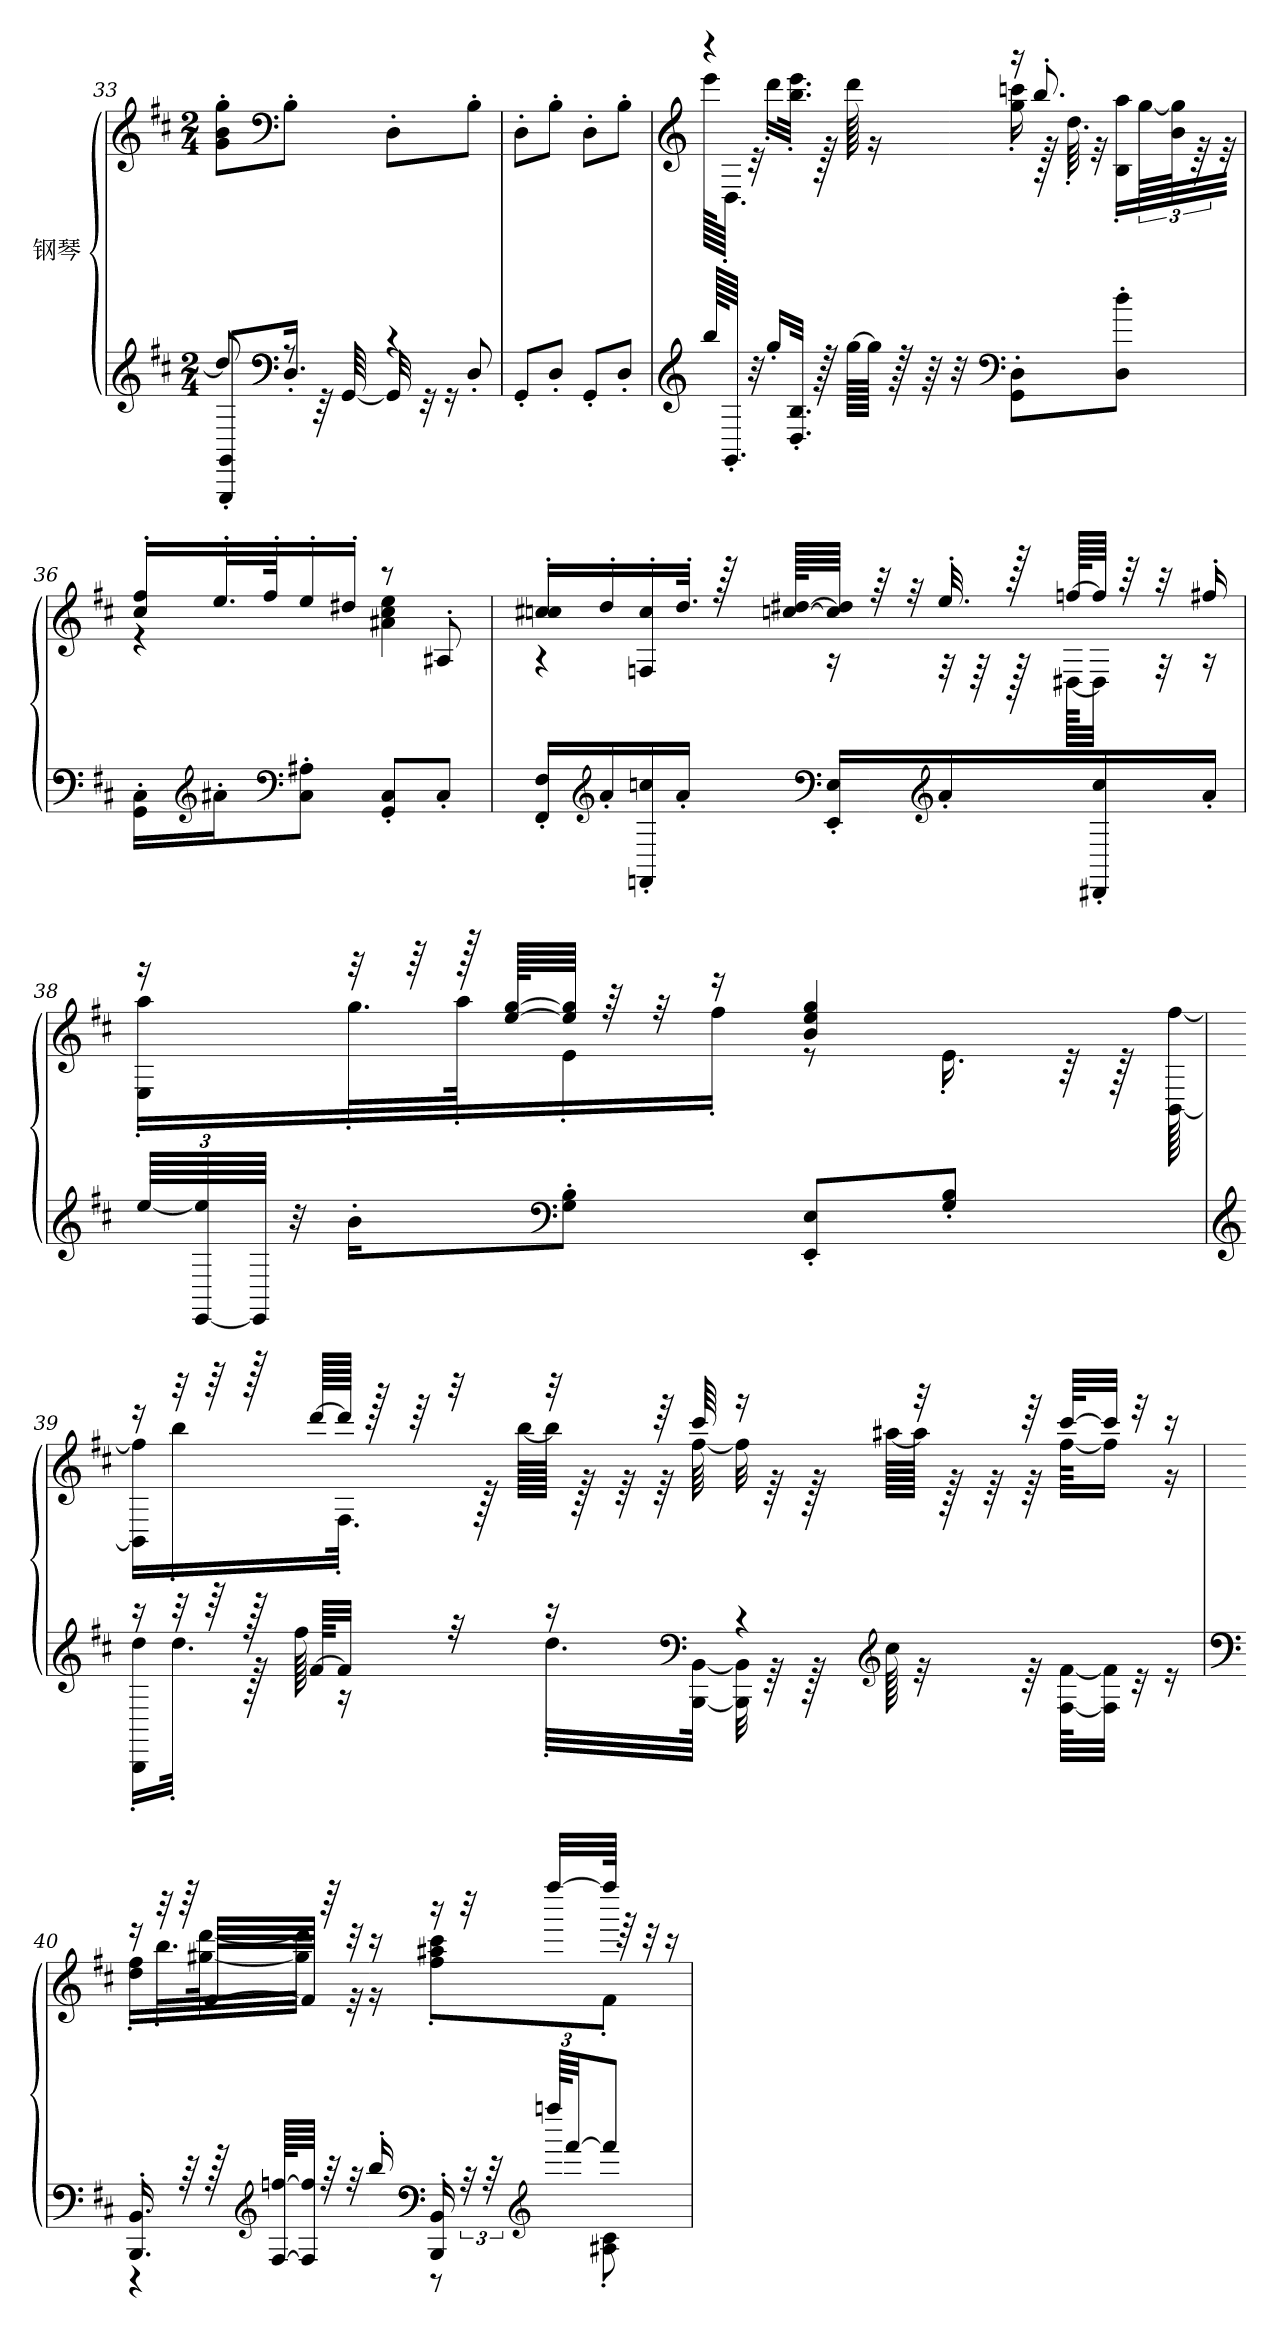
**kern	**kern
*part1	*part1
*staff2	*staff1
*I"钢琴	*
*clefG2	*clefG2
*k[f#c#]	*k[f#c#]
*M2/4	*M2/4
=33	=33
*^	*
8dd#/]	8GGG/' 8GG/'L	8g\' 8b\' 8gg\'L
*clefF4	*	*clefF4
8r	16.D'/Jk	8B'\J
.	64r	.
.	[64GG/	.
4r	32GG/]	8D'\L
.	32r	.
.	16r	.
.	8D'/	8B'\J
*v	*v	*
=34	=34
8GG'/L	8D'\L
8D'/J	8B'\J
8GG'/L	8D'\L
8D'/J	8B'\J
!!LO:LB:g=z
=35	=35
*clefG2	*clefG2
*	*^
128bb/KLLLL	4r	128eee\KLLLL
64.GG'/JJJJ	.	64.D'\JJJJ
32r	.	32r
16gg'/LL	.	16ddd'\LL
32.D/' 32.B/'JJk	.	32.bb\' 32.eee\'JJk
128r	.	128r
[128gg\LLLLL	.	128ddd\
128gg\JJJJJ]	.	16r
128r	.	.
64r	.	.
32r	.	.
*clefF4	*	*
8GG\' 8D\'L	16r	16gg\' 16cccn\'
.	8.bb'/	128r
.	.	64.dd'\
.	.	32r
8D\' 8dd\'J	.	16B\' 16aa\'LL
.	.	[96gg\LL
.	.	96b\ 96gg\]JJJJ
.	.	96r
.	.	32r
=36	=36	=36
16GG\' 16C#\'LL	16cc#/' 16ff#/'LL	4r
*clefG2	*	*
16a#X'\J	32.ee'/L	.
.	64ff#'/JK	.
*clefF4	*	*
8C#\' 8A#X\'J	16ee'/	.
.	16dd#X'/JJ	.
8GG/' 8C#/'L	8r	4a#X\ 4cc#\ 4ee\
8C#'/J	8A#X'/	.
!!LO:LB:g=z	!!
=37	=37	=37
16FF#/' 16F#/'LL	16ccn/' 16cc#X/'LL	4r
*clefG2	*	*
16a'/	16dd'/	.
16FFn/' 16ccn/'	16Fn/' 16cc#/'	.
16a'/JJ	32.dd'/JJk	.
.	128r	.
.	[128ccn/ [128dd#X/KLLLL	.
*clefF4	*	*
16EE/' 16E/'LL	64cc/] 64dd#/]JJJJ	16r
.	64r	.
.	32r	.
*clefG2	*	*
16a'/	32.ee'/	32r
.	.	64r
.	128r	128r
.	[128ffn/KLLLL	[128D#X\KKLLL
16DD#X/' 16cc/'	64ff/JJJJ]	32D#\JJJ]
.	64r	.
.	32r	32r
16a'/JJ	16ff#X'/	16r
!!LO:LB:g=z	!!
=38	=38	=38
*Xbrackettup	*	*
[96ee/LLLL	16r	16E\' 16aa\'LL
[96EE/ 96ee/]	.	.
96EE/JJJJ]	.	.
32r	.	.
16b'\KL	32r	32.gg'\L
.	64r	.
.	128r	64aa'\JK
.	[128ee/ [128gg/KLLLL	.
*clefF4	*	*
8G\' 8B\'J	64ee/] 64gg/]JJJJ	16e'\
.	64r	.
.	32r	.
.	16r	16ff#'\JJ
8EE/' 8E/'L	4b/ 4ee/ 4gg/	8r
8G/' 8B/'J	.	16.e'\
.	.	64r
.	.	128r
.	.	[128BB\ [128ff#\
!!LO:PB:g=z	!!
=39	=39	=39
*clefG2	*	*
*^	*	*
16r	16BBB\' 16dd\'LL	16r	16BB\] 16ff#\]LL
32r	32.dd'\JJk	32r	16bb'\
64r	.	64r	.
128r	128r	128r	.
[128f#/KKLLL	128ff#\	[128ddd/LLLLL	.
32f#/JJJ]	16r	128ddd/JJJJJ]	32.F#'\JJk
.	.	128r	.
.	.	64r	.
32r	.	32r	.
.	.	.	128r
.	.	.	[128bb\LLLLL
16r	32.dd'\LLL	32r	128bb\JJJJJ]
.	.	.	128r
.	.	.	64r
.	.	64r	64r
*clefF4	*	*	*
.	[64BBB\ [64BB\JJJk	64ccc#/	[64ff#\
4r	32BBB\] 32BB\]	16r	32ff#\]
.	64r	.	64r
.	128r	.	128r
*clefG2	*	*	*
.	128cc#\	.	[128aa#X\LLLLL
.	32r	32r	128aa#\JJJJJ]
.	.	.	128r
.	.	.	64r
.	64r	64r	64r
.	[64F#\ [64f#\KLLL	[64ccc#/KLLL	[64ff#\KKLL
.	32F#\] 32f#\]JJJ	32ccc#/JJJ]	16ff#\JJ]
.	32r	32r	.
.	16r	16r	16r
!!LO:LB:g=z	!!
=40	=40	=40	=40
*clefF4	*	*	*
16.BBB/' 16.BB/'	4r	16r	16dd\' 16ff#\'LL
.	.	32r	32.bb'\L
64r	.	64r	.
128r	.	[64f#/LLLL	[64gg#X\ [64ddd\K
*clefG2	*	*	*
[128F#/ [128ffn/KLLLL	.	.	.
64F#/] 64ff/]JJJJ	.	64f#/JJJJ]	32gg#\] 32ddd\]JJJ
64r	.	64r	.
32r	.	32r	32r
16bb'/	.	16r	16r
*clefF4	*	*	*
16BBB/' 16BB/'	8r	16r	8ff#\' 8aa#X\' 8ccc#\'L
*brackettup	*	*	*
48r	.	32r	.
96r	.	.	.
*clefG2	*	*	*
96ffffn/KLLL	.	[32ffff#/LLL	.
[48fff#/JJ	.	.	.
8fff#/J]	8A#X\' 8c#\'	64ffff#/JJJk]	8f#'\J
.	.	64r	.
.	.	32r	.
.	.	16r	.
*v	*v	*	*
*	*v	*v
=	=
*-	*-
